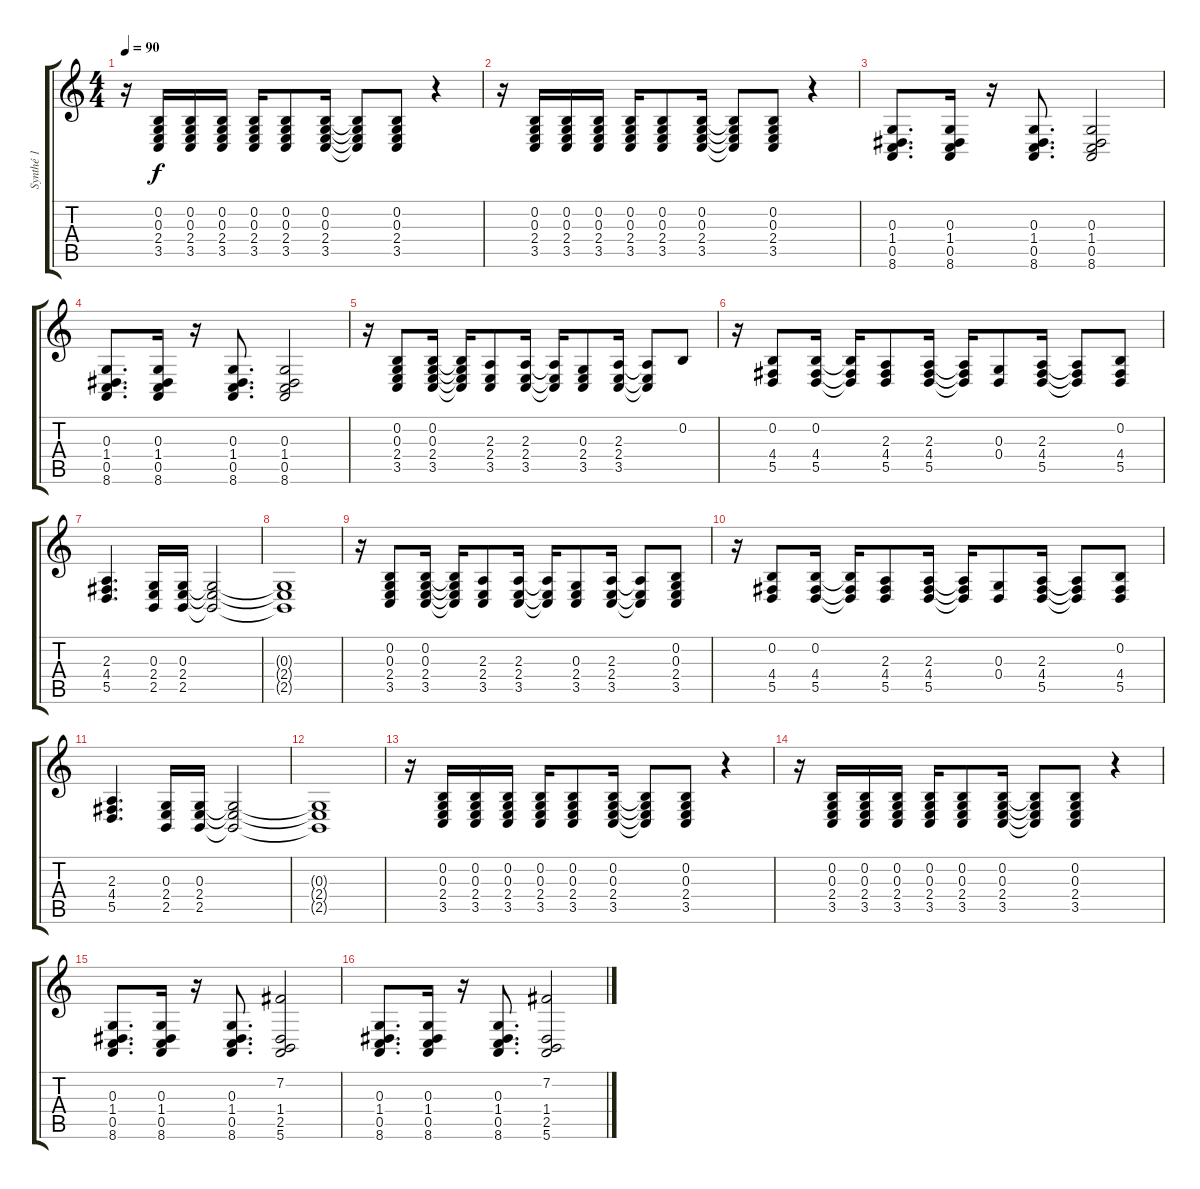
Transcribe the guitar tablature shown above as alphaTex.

\track ("Synthé 1" "Synthé 1") {instrument acousticgrandpiano}
\staff {score tabs}
\tuning (E4 B3 G3 D3 A2 E2) {hide}
\ts (4 4)
\tempo 90
\clef g2
\ks c
r.16{dy f} (0.2 0.3 2.4 3.5).16 (0.2 0.3 2.4 3.5).16 (0.2 0.3 2.4 3.5).16 (0.2 0.3 2.4 3.5).16 (0.2 0.3 2.4 3.5).8 (0.2 0.3 2.4 3.5).16 (0.2{t} 0.3{t} 2.4{t} 3.5{t}).8 (0.2 0.3 2.4 3.5).8 r.4 |
r.16 (0.2 0.3 2.4 3.5).16 (0.2 0.3 2.4 3.5).16 (0.2 0.3 2.4 3.5).16 (0.2 0.3 2.4 3.5).16 (0.2 0.3 2.4 3.5).8 (0.2 0.3 2.4 3.5).16 (0.2{t} 0.3{t} 2.4{t} 3.5{t}).8 (0.2 0.3 2.4 3.5).8 r.4 |
(0.3 1.4 0.5 8.6).8{d} (0.3 1.4 0.5 8.6).16 r.16 (0.3 1.4 0.5 8.6).8{d} (0.3 1.4 0.5 8.6).2 |
(0.3 1.4 0.5 8.6).8{d} (0.3 1.4 0.5 8.6).16 r.16 (0.3 1.4 0.5 8.6).8{d} (0.3 1.4 0.5 8.6).2 |
r.16 (0.2 0.3 2.4 3.5).8 (0.2 0.3 2.4 3.5).16 (0.2{t} 0.3{t} 2.4{t} 3.5{t}).16 (2.3 2.4 3.5).8 (2.3 2.4 3.5).16 (2.3{t} 2.4{t} 3.5{t}).16 (0.3 2.4 3.5).8 (2.3 2.4 3.5).16 (2.3{t} 2.4{t} 3.5{t}).8 0.2.8 |
r.16 (0.2 4.4 5.5).8 (0.2 4.4 5.5).16 (0.2{t} 4.4{t} 5.5{t}).16 (2.3 4.4 5.5).8 (2.3 4.4 5.5).16 (2.3{t} 4.4{t} 5.5{t}).16 (0.3 0.4).8 (2.3 4.4 5.5).16 (2.3{t} 4.4{t} 5.5{t}).8 (0.2 4.4 5.5).8 |
(2.3 4.4 5.5).4{d} (0.3 2.4 2.5).16 (0.3 2.4 2.5).16 (0.3{t} 2.4{t} 2.5{t}).2 |
(0.3{t} 2.4{t} 2.5{t}).1 |
r.16 (0.2 0.3 2.4 3.5).8 (0.2 0.3 2.4 3.5).16 (0.2{t} 0.3{t} 2.4{t} 3.5{t}).16 (2.3 2.4 3.5).8 (2.3 2.4 3.5).16 (2.3{t} 2.4{t} 3.5{t}).16 (0.3 2.4 3.5).8 (2.3 2.4 3.5).16 (2.3{t} 2.4{t} 3.5{t}).8 (0.2 0.3 2.4 3.5).8 |
r.16 (0.2 4.4 5.5).8 (0.2 4.4 5.5).16 (0.2{t} 4.4{t} 5.5{t}).16 (2.3 4.4 5.5).8 (2.3 4.4 5.5).16 (2.3{t} 4.4{t} 5.5{t}).16 (0.3 0.4).8 (2.3 4.4 5.5).16 (2.3{t} 4.4{t} 5.5{t}).8 (0.2 4.4 5.5).8 |
(2.3 4.4 5.5).4{d} (0.3 2.4 2.5).16 (0.3 2.4 2.5).16 (0.3{t} 2.4{t} 2.5{t}).2 |
(0.3{t} 2.4{t} 2.5{t}).1 |
r.16 (0.2 0.3 2.4 3.5).16 (0.2 0.3 2.4 3.5).16 (0.2 0.3 2.4 3.5).16 (0.2 0.3 2.4 3.5).16 (0.2 0.3 2.4 3.5).8 (0.2 0.3 2.4 3.5).16 (0.2{t} 0.3{t} 2.4{t} 3.5{t}).8 (0.2 0.3 2.4 3.5).8 r.4 |
r.16 (0.2 0.3 2.4 3.5).16 (0.2 0.3 2.4 3.5).16 (0.2 0.3 2.4 3.5).16 (0.2 0.3 2.4 3.5).16 (0.2 0.3 2.4 3.5).8 (0.2 0.3 2.4 3.5).16 (0.2{t} 0.3{t} 2.4{t} 3.5{t}).8 (0.2 0.3 2.4 3.5).8 r.4 |
(0.3 1.4 0.5 8.6).8{d} (0.3 1.4 0.5 8.6).16 r.16 (0.3 1.4 0.5 8.6).8{d} (7.2 1.4 2.5 5.6).2 |
(0.3 1.4 0.5 8.6).8{d} (0.3 1.4 0.5 8.6).16 r.16 (0.3 1.4 0.5 8.6).8{d} (7.2 1.4 2.5 5.6).2
